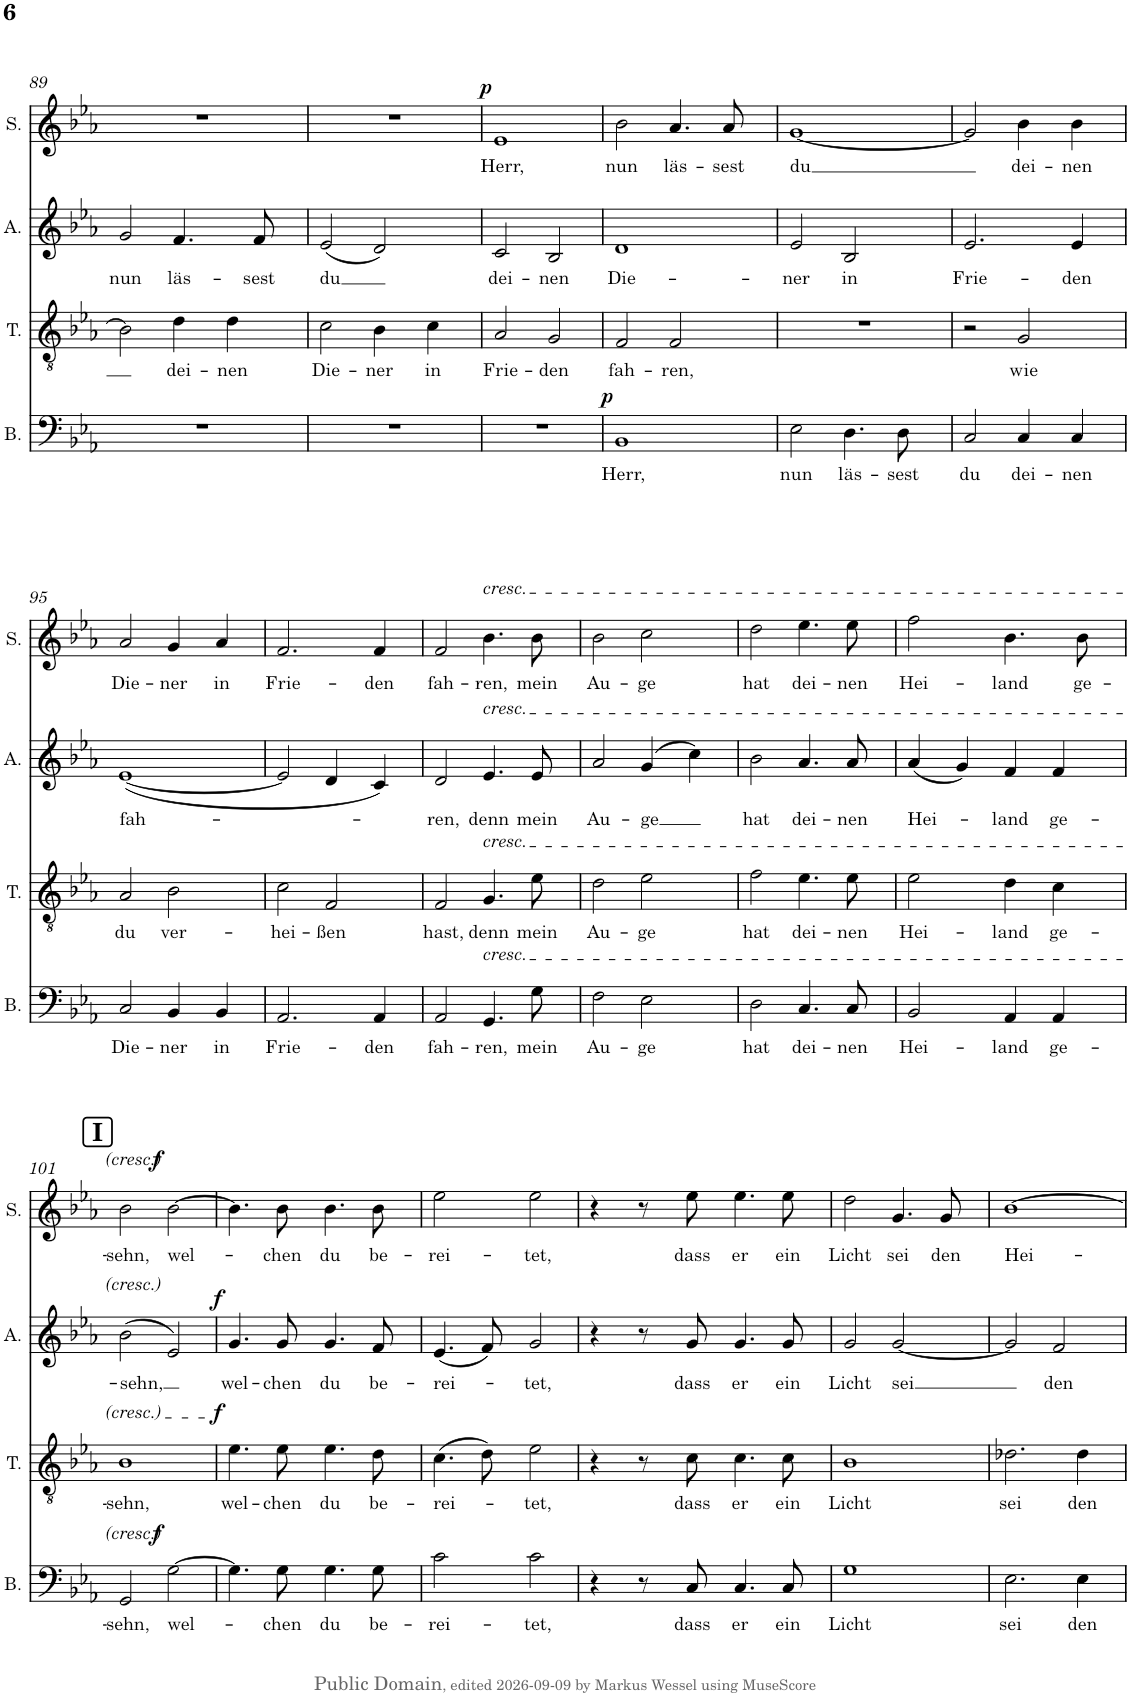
**kern	**text	**dynam	**kern	**text	**dynam	**kern	**text	**dynam	**kern	**text	**dynam
*part4	*part4	*part4	*part3	*part3	*part3	*part2	*part2	*part2	*part1	*part1	*part1
*staff4	*staff4	*staff4	*staff3	*staff3	*staff3	*staff2	*staff2	*staff2	*staff1	*staff1	*staff1
*I"Bass	*	*	*I"Tenor	*	*	*I"Alt	*	*	*I"Sopran	*	*
*I'B.	*	*	*I'T.	*	*	*I'A.	*	*	*I'S.	*	*
!!LO:PB:g=z
*clefF4	*	*	*clefGv2	*	*	*clefG2	*	*	*clefG2	*	*
*Trd1c2	*	*	*Trd1c2	*	*	*Trd1c2	*	*	*Trd1c2	*	*
*k[b-e-a-]	*	*	*k[b-e-a-]	*	*	*k[b-e-a-]	*	*	*k[b-e-a-]	*	*
*M2/2	*	*	*M2/2	*	*	*M2/2	*	*	*M2/2	*	*
*met(c|)	*	*	*met(c|)	*	*	*met(c|)	*	*	*met(c|)	*	*
=89	=89	=89	=89	=89	=89	=89	=89	=89	=89	=89	=89
!	!	!	!	!	!	!	!LO:LY:b	!	!	!	!
1r	.	.	2B\]	.	.	2g/	nun	.	1r	.	.
!	!	!	!	!LO:LY:b	!	!	!LO:LY:b	!	!	!	!
.	.	.	4d\	dei-	.	4.f/	läs-	.	.	.	.
!	!	!	!	!LO:LY:b	!	!	!	!	!	!	!
.	.	.	4d\	-nen	.	.	.	.	.	.	.
!	!	!	!	!	!	!	!LO:LY:b	!	!	!	!
.	.	.	.	.	.	8f/	-sest	.	.	.	.
=90	=90	=90	=90	=90	=90	=90	=90	=90	=90	=90	=90
!	!	!	!	!LO:LY:b	!	!	!LO:LY:b	!	!	!	!
1r	.	.	2c\	Die-	.	(2e-/	du	.	1r	.	.
!	!	!	!	!LO:LY:b	!	!	!	!	!	!	!
.	.	.	4B-\	-ner	.	2d/)	.	.	.	.	.
!	!	!	!	!LO:LY:b	!	!	!	!	!	!	!
.	.	.	4c\	in	.	.	.	.	.	.	.
=91	=91	=91	=91	=91	=91	=91	=91	=91	=91	=91	=91
!	!	!	!	!LO:LY:b	!	!	!LO:LY:b	!	!	!LO:LY:b	!LO:DY:a
1r	.	.	2A-/	Frie-	.	2c/	dei-	.	1e-	Herr,	p
!	!	!	!	!LO:LY:b	!	!	!LO:LY:b	!	!	!	!
.	.	.	2G/	-den	.	2B-/	-nen	.	.	.	.
=92	=92	=92	=92	=92	=92	=92	=92	=92	=92	=92	=92
!	!LO:LY:b	!LO:DY:a	!	!LO:LY:b	!	!	!LO:LY:b	!	!	!LO:LY:b	!
1BB-	Herr,	p	2F/	fah-	.	1d	Die-	.	2b-\	nun	.
!	!	!	!	!LO:LY:b	!	!	!	!	!	!LO:LY:b	!
.	.	.	2F/	-ren,	.	.	.	.	4.a-/	läs-	.
!	!	!	!	!	!	!	!	!	!	!LO:LY:b	!
.	.	.	.	.	.	.	.	.	8a-/	-sest	.
=93	=93	=93	=93	=93	=93	=93	=93	=93	=93	=93	=93
!	!LO:LY:b	!	!	!	!	!	!LO:LY:b	!	!	!LO:LY:b	!
2E-\	nun	.	1r	.	.	2e-/	-ner	.	[1g	du	.
!	!LO:LY:b	!	!	!	!	!	!LO:LY:b	!	!	!	!
4.D\	läs-	.	.	.	.	2B-/	in	.	.	.	.
!	!LO:LY:b	!	!	!	!	!	!	!	!	!	!
8D\	-sest	.	.	.	.	.	.	.	.	.	.
=94	=94	=94	=94	=94	=94	=94	=94	=94	=94	=94	=94
!	!LO:LY:b	!	!	!	!	!	!LO:LY:b	!	!	!	!
2C/	du	.	2r	.	.	2.e-/	Frie-	.	2g/]	.	.
!	!LO:LY:b	!	!	!LO:LY:b	!	!	!	!	!	!LO:LY:b	!
4C/	dei-	.	2G/	wie	.	.	.	.	4b-\	dei-	.
!	!LO:LY:b	!	!	!	!	!	!LO:LY:b	!	!	!LO:LY:b	!
4C/	-nen	.	.	.	.	4e-/	-den	.	4b-\	-nen	.
!!LO:LB:g=z
=95	=95	=95	=95	=95	=95	=95	=95	=95	=95	=95	=95
!	!LO:LY:b	!	!	!LO:LY:b	!	!	!LO:LY:b	!	!	!LO:LY:b	!
2C/	Die-	.	2A-/	du	.	([1e-	fah-	.	2a-/	Die-	.
!	!LO:LY:b	!	!	!LO:LY:b	!	!	!	!	!	!LO:LY:b	!
4BB-/	-ner	.	2B-\	ver-	.	.	.	.	4g/	-ner	.
!	!LO:LY:b	!	!	!	!	!	!	!	!	!LO:LY:b	!
4BB-/	in	.	.	.	.	.	.	.	4a-/	in	.
=96	=96	=96	=96	=96	=96	=96	=96	=96	=96	=96	=96
!	!LO:LY:b	!	!	!LO:LY:b	!	!	!	!	!	!LO:LY:b	!
2.AA-/	Frie-	.	2c\	-hei-	.	2e-/]	.	.	2.f/	Frie-	.
!	!	!	!	!LO:LY:b	!	!	!	!	!	!	!
.	.	.	2F/	-ßen	.	4d/	.	.	.	.	.
!	!LO:LY:b	!	!	!	!	!	!	!	!	!LO:LY:b	!
4AA-/	-den	.	.	.	.	4c/)	.	.	4f/	-den	.
=97	=97	=97	=97	=97	=97	=97	=97	=97	=97	=97	=97
!	!LO:LY:b	!	!	!LO:LY:b	!	!	!LO:LY:b	!	!	!LO:LY:b	!
2AA-/	fah-	.	2F/	hast,	.	2d/	-ren,	.	2f/	fah-	.
!	!	!	!	!	!	!	!	!	!LO:TX:a:i:t=cresc.	!	!
!	!	!	!	!	!	!LO:TX:a:i:t=cresc.	!	!	!	!	!
!	!	!	!LO:TX:a:i:t=cresc.	!	!	!	!	!	!	!	!
!LO:TX:a:i:t=cresc.	!	!	!	!	!	!	!	!	!	!	!
!	!LO:LY:b	!	!	!LO:LY:b	!	!	!LO:LY:b	!	!	!LO:LY:b	!
4.GG/	-ren,	.	4.G/	denn	.	4.e-/	denn	.	4.b-\	-ren,	.
!	!LO:LY:b	!	!	!LO:LY:b	!	!	!LO:LY:b	!	!	!LO:LY:b	!
8G\	mein	.	8e-\	mein	.	8e-/	mein	.	8b-\	mein	.
=98	=98	=98	=98	=98	=98	=98	=98	=98	=98	=98	=98
!	!LO:LY:b	!	!	!LO:LY:b	!	!	!LO:LY:b	!	!	!LO:LY:b	!
2F\	Au-	.	2d\	Au-	.	2a-/	Au-	.	2b-\	Au-	.
!	!LO:LY:b	!	!	!LO:LY:b	!	!	!LO:LY:b	!	!	!LO:LY:b	!
2E-\	-ge	.	2e-\	-ge	.	(4g/	-ge	.	2cc\	-ge	.
.	.	.	.	.	.	4cc\)	.	.	.	.	.
=99	=99	=99	=99	=99	=99	=99	=99	=99	=99	=99	=99
!	!LO:LY:b	!	!	!LO:LY:b	!	!	!LO:LY:b	!	!	!LO:LY:b	!
2D\	hat	.	2f\	hat	.	2b-\	hat	.	2dd\	hat	.
!	!LO:LY:b	!	!	!LO:LY:b	!	!	!LO:LY:b	!	!	!LO:LY:b	!
4.C/	dei-	.	4.e-\	dei-	.	4.a-/	dei-	.	4.ee-\	dei-	.
!	!LO:LY:b	!	!	!LO:LY:b	!	!	!LO:LY:b	!	!	!LO:LY:b	!
8C/	-nen	.	8e-\	-nen	.	8a-/	-nen	.	8ee-\	-nen	.
=100	=100	=100	=100	=100	=100	=100	=100	=100	=100	=100	=100
!	!LO:LY:b	!	!	!LO:LY:b	!	!	!LO:LY:b	!	!	!LO:LY:b	!
2BB-/	Hei-	.	2e-\	Hei-	.	(4a-/	Hei-	.	2ff\	Hei-	.
.	.	.	.	.	.	4g/)	.	.	.	.	.
!	!LO:LY:b	!	!	!LO:LY:b	!	!	!LO:LY:b	!	!	!LO:LY:b	!
4AA-/	-land	.	4d\	-land	.	4f/	-land	.	4.b-\	-land	.
!	!LO:LY:b	!	!	!LO:LY:b	!	!	!LO:LY:b	!	!	!	!
4AA-/	ge-	.	4c\	ge-	.	4f/	ge-	.	.	.	.
!	!	!	!	!	!	!	!	!	!	!LO:LY:b	!
.	.	.	.	.	.	.	.	.	8b-\	ge-	.
!!LO:LB:g=z
!!LO:REH:place=s1:a:B:cj:fs=14:t=I
=101	=101	=101	=101	=101	=101	=101	=101	=101	=101	=101	=101
!	!LO:LY:b	!	!	!LO:LY:b	!	!	!LO:LY:b	!	!	!LO:LY:b	!
2GG/	-sehn,	.	1B-	-sehn,	.	(2b-\	-sehn,	.	2b-\	-sehn,	.
!	!LO:LY:b	!LO:DY:a	!	!	!	!	!	!	!	!LO:LY:b	!LO:DY:a
[2G\	wel-	f	.	.	.	2e-/)	.	.	[2b-\	wel-	f
=102	=102	=102	=102	=102	=102	=102	=102	=102	=102	=102	=102
!	!	!	!	!LO:LY:b	!LO:DY:a	!	!LO:LY:b	!LO:DY:a	!	!	!
4.G\]	.	.	4.e-\	wel-	f	4.g/	wel-	f	4.b-\]	.	.
!	!LO:LY:b	!	!	!LO:LY:b	!	!	!LO:LY:b	!	!	!LO:LY:b	!
8G\	-chen	.	8e-\	-chen	.	8g/	-chen	.	8b-\	-chen	.
!	!LO:LY:b	!	!	!LO:LY:b	!	!	!LO:LY:b	!	!	!LO:LY:b	!
4.G\	du	.	4.e-\	du	.	4.g/	du	.	4.b-\	du	.
!	!LO:LY:b	!	!	!LO:LY:b	!	!	!LO:LY:b	!	!	!LO:LY:b	!
8G\	be-	.	8d\	be-	.	8f/	be-	.	8b-\	be-	.
=103	=103	=103	=103	=103	=103	=103	=103	=103	=103	=103	=103
!	!LO:LY:b	!	!	!LO:LY:b	!	!	!LO:LY:b	!	!	!LO:LY:b	!
2c\	-rei-	.	(4.c\	-rei-	.	(4.e-/	-rei-	.	2ee-\	-rei-	.
.	.	.	8d\)	.	.	8f/)	.	.	.	.	.
!	!LO:LY:b	!	!	!LO:LY:b	!	!	!LO:LY:b	!	!	!LO:LY:b	!
2c\	-tet,	.	2e-\	-tet,	.	2g/	-tet,	.	2ee-\	-tet,	.
=104	=104	=104	=104	=104	=104	=104	=104	=104	=104	=104	=104
4r	.	.	4r	.	.	4r	.	.	4r	.	.
8r	.	.	8r	.	.	8r	.	.	8r	.	.
!	!LO:LY:b	!	!	!LO:LY:b	!	!	!LO:LY:b	!	!	!LO:LY:b	!
8C/	dass	.	8c\	dass	.	8g/	dass	.	8ee-\	dass	.
!	!LO:LY:b	!	!	!LO:LY:b	!	!	!LO:LY:b	!	!	!LO:LY:b	!
4.C/	er	.	4.c\	er	.	4.g/	er	.	4.ee-\	er	.
!	!LO:LY:b	!	!	!LO:LY:b	!	!	!LO:LY:b	!	!	!LO:LY:b	!
8C/	ein	.	8c\	ein	.	8g/	ein	.	8ee-\	ein	.
=105	=105	=105	=105	=105	=105	=105	=105	=105	=105	=105	=105
!	!LO:LY:b	!	!	!LO:LY:b	!	!	!LO:LY:b	!	!	!LO:LY:b	!
1G	Licht	.	1B-	Licht	.	2g/	Licht	.	2dd\	Licht	.
!	!	!	!	!	!	!	!LO:LY:b	!	!	!LO:LY:b	!
.	.	.	.	.	.	[2g/	sei	.	4.g/	sei	.
!	!	!	!	!	!	!	!	!	!	!LO:LY:b	!
.	.	.	.	.	.	.	.	.	8g/	den	.
=106	=106	=106	=106	=106	=106	=106	=106	=106	=106	=106	=106
!	!LO:LY:b	!	!	!LO:LY:b	!	!	!	!	!	!LO:LY:b	!
2.E-\	sei	.	2.d-X\	sei	.	2g/]	.	.	[1b-	Hei-	.
!	!	!	!	!	!	!	!LO:LY:b	!	!	!	!
.	.	.	.	.	.	2f/	den	.	.	.	.
!	!LO:LY:b	!	!	!LO:LY:b	!	!	!	!	!	!	!
4E-\	den	.	4d-\	den	.	.	.	.	.	.	.
=	=	=	=	=	=	=	=	=	=	=	=
*-	*-	*-	*-	*-	*-	*-	*-	*-	*-	*-	*-
